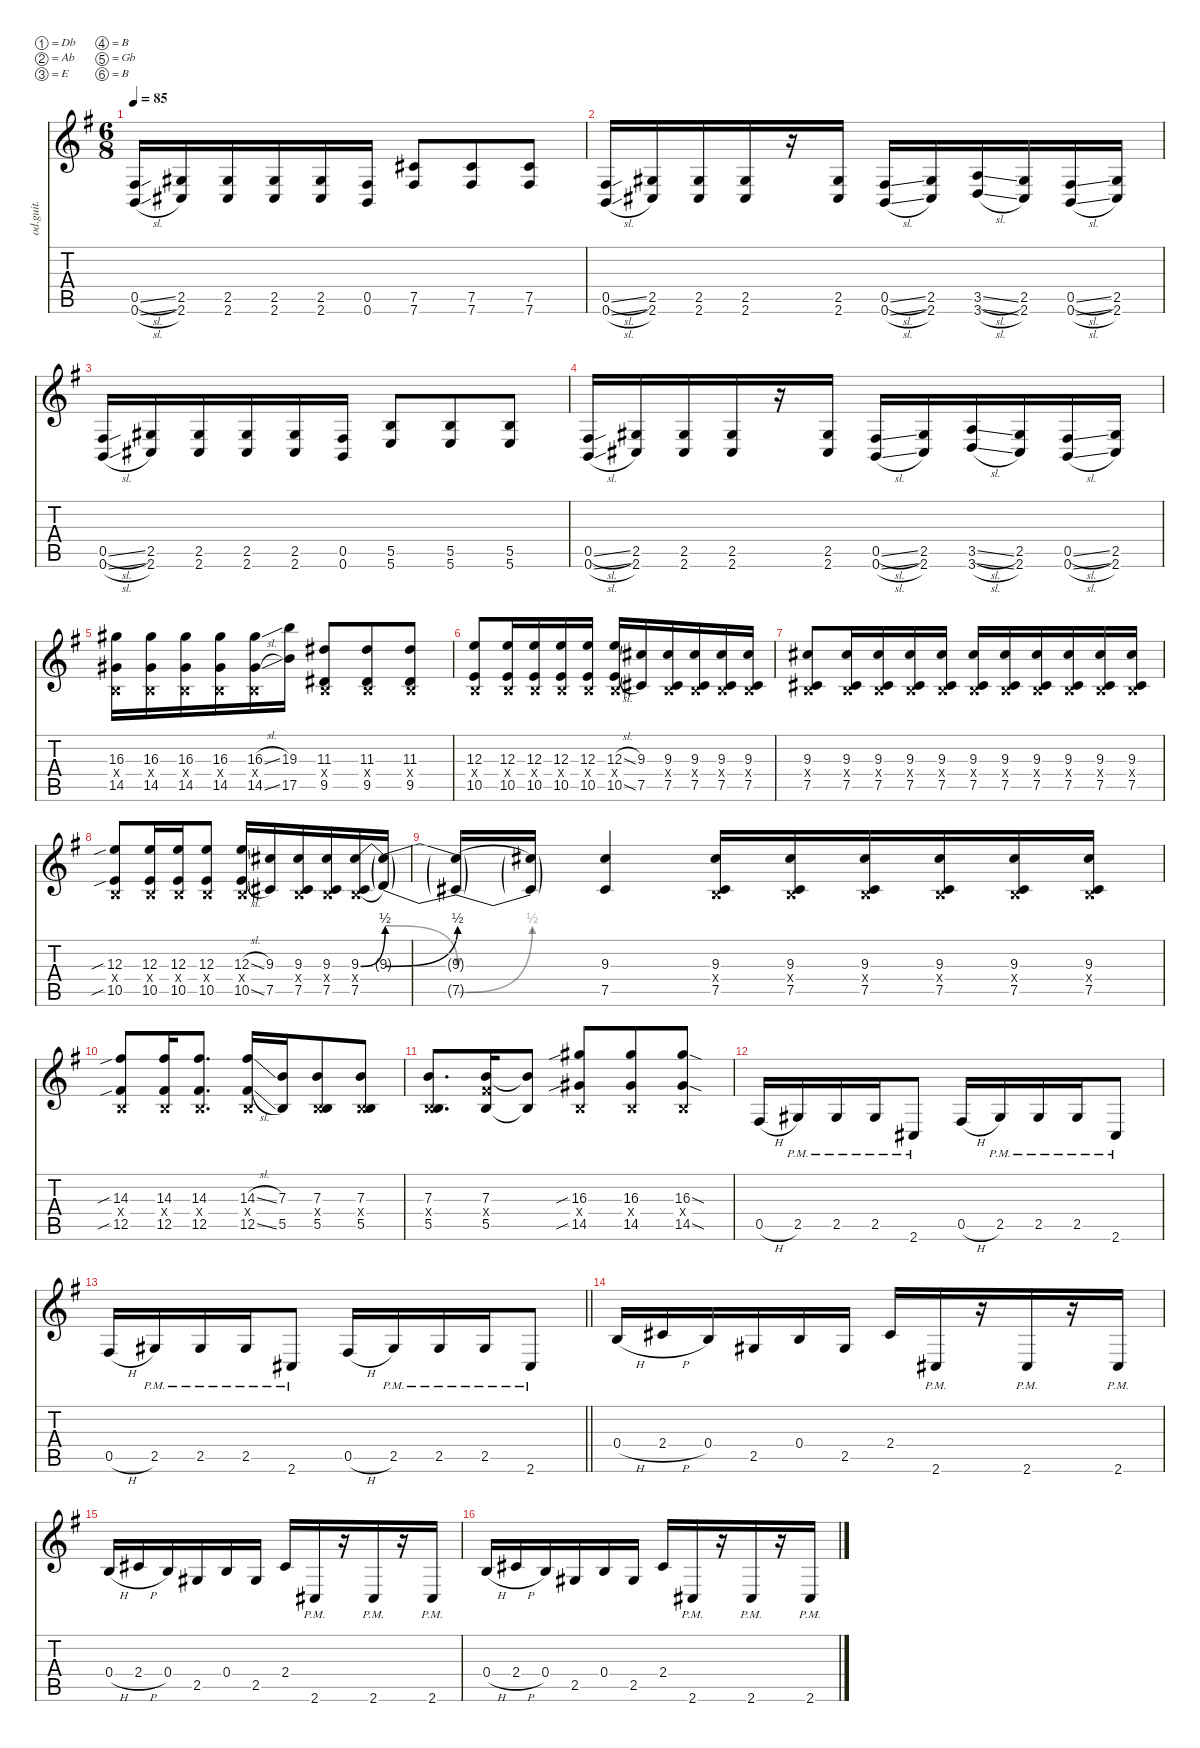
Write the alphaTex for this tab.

\defaultSystemsLayout 4
\hideDynamics
\bracketExtendMode nobrackets
\otherSystemsTrackNameOrientation horizontal
\track ("Guitar 2" "od.guit.") {instrument overdrivenguitar}
\staff {score tabs}
\tuning (Db4 Ab3 E3 B2 Gb2 B1)
\ts (6 8)
\tempo 85
\clef g2
\ks eminor
(0.5{sl acc #} 0.6{sl acc forcenatural}).16{dy f} (2.5{acc #} 2.6{acc #}).16 (2.5{acc #} 2.6{acc #}).16 (2.5{acc #} 2.6{acc #}).16 (2.5{acc #} 2.6{acc #}).16 (0.5{acc #} 0.6{acc forcenatural}).16 (7.5{acc #} 7.6{acc #}).8 (7.5{acc #} 7.6{acc #}).8 (7.5{acc #} 7.6{acc #}).8 |
(0.5{sl acc #} 0.6{sl acc forcenatural}).16 (2.5{acc #} 2.6{acc #}).16 (2.5{acc #} 2.6{acc #}).16 (2.5{acc #} 2.6{acc #}).16 r.16 (2.5{acc #} 2.6{acc #}).16 (0.5{sl acc #} 0.6{sl acc forcenatural}).16 (2.5{acc #} 2.6{acc #}).16 (3.5{sl acc forcenatural} 3.6{sl acc forcenatural}).16 (2.5{acc #} 2.6{acc #}).16 (0.5{sl acc #} 0.6{sl acc forcenatural}).16 (2.5{acc #} 2.6{acc #}).16 |
(0.5{sl acc #} 0.6{sl acc forcenatural}).16 (2.5{acc #} 2.6{acc #}).16 (2.5{acc #} 2.6{acc #}).16 (2.5{acc #} 2.6{acc #}).16 (2.5{acc #} 2.6{acc #}).16 (0.5{acc #} 0.6{acc forcenatural}).16 (5.5{acc forcenatural} 5.6{acc forcenatural}).8 (5.5{acc forcenatural} 5.6{acc forcenatural}).8 (5.5{acc forcenatural} 5.6{acc forcenatural}).8 |
(0.5{sl acc #} 0.6{sl acc forcenatural}).16 (2.5{acc #} 2.6{acc #}).16 (2.5{acc #} 2.6{acc #}).16 (2.5{acc #} 2.6{acc #}).16 r.16 (2.5{acc #} 2.6{acc #}).16 (0.5{sl acc #} 0.6{sl acc forcenatural}).16 (2.5{acc #} 2.6{acc #}).16 (3.5{sl acc forcenatural} 3.6{sl acc forcenatural}).16 (2.5{acc #} 2.6{acc #}).16 (0.5{sl acc #} 0.6{sl acc forcenatural}).16 (2.5{acc #} 2.6{acc #}).16 |
(16.3{acc #} 0.4{x acc forcenatural} 14.5{acc #}).16 (16.3{acc #} 0.4{x acc forcenatural} 14.5{acc #}).16 (16.3{acc #} 0.4{x acc forcenatural} 14.5{acc #}).16 (16.3{acc #} 0.4{x acc forcenatural} 14.5{acc #}).16 (16.3{sl acc #} 0.4{x acc forcenatural} 14.5{sl acc #}).16 (19.3{acc forcenatural} 17.5{acc forcenatural}).16 (11.3{acc #} 0.4{x acc forcenatural} 9.5{acc #}).8 (11.3{acc #} 0.4{x acc forcenatural} 9.5{acc #}).8 (11.3{acc #} 0.4{x acc forcenatural} 9.5{acc #}).8 |
(12.3{acc forcenatural} 0.4{x acc forcenatural} 10.5{acc forcenatural}).8 (12.3{acc forcenatural} 0.4{x acc forcenatural} 10.5{acc forcenatural}).16 (12.3{acc forcenatural} 0.4{x acc forcenatural} 10.5{acc forcenatural}).16 (12.3{acc forcenatural} 0.4{x acc forcenatural} 10.5{acc forcenatural}).16 (12.3{acc forcenatural} 0.4{x acc forcenatural} 10.5{acc forcenatural}).16 (12.3{sl acc forcenatural} 0.4{x acc forcenatural} 10.5{sl acc forcenatural}).16 (9.3{acc #} 7.5{acc #}).16 (9.3{acc #} 0.4{x acc forcenatural} 7.5{acc #}).16 (9.3{acc #} 0.4{x acc forcenatural} 7.5{acc #}).16 (9.3{acc #} 0.4{x acc forcenatural} 7.5{acc #}).16 (9.3{acc #} 0.4{x acc forcenatural} 7.5{acc #}).16 |
(9.3{acc #} 0.4{x acc forcenatural} 7.5{acc #}).8 (9.3{acc #} 0.4{x acc forcenatural} 7.5{acc #}).16 (9.3{acc #} 0.4{x acc forcenatural} 7.5{acc #}).16 (9.3{acc #} 0.4{x acc forcenatural} 7.5{acc #}).16 (9.3{acc #} 0.4{x acc forcenatural} 7.5{acc #}).16 (9.3{acc #} 0.4{x acc forcenatural} 7.5{acc #}).16 (9.3{acc #} 0.4{x acc forcenatural} 7.5{acc #}).16 (9.3{acc #} 0.4{x acc forcenatural} 7.5{acc #}).16 (9.3{acc #} 0.4{x acc forcenatural} 7.5{acc #}).16 (9.3{acc #} 0.4{x acc forcenatural} 7.5{acc #}).16 (9.3{acc #} 0.4{x acc forcenatural} 7.5{acc #}).16 |
(12.3{sib acc forcenatural} 0.4{x acc forcenatural} 10.5{sib acc forcenatural}).8 (12.3{acc forcenatural} 0.4{x acc forcenatural} 10.5{acc forcenatural}).16 (12.3{acc forcenatural} 0.4{x acc forcenatural} 10.5{acc forcenatural}).16 (12.3{acc forcenatural} 0.4{x acc forcenatural} 10.5{acc forcenatural}).8 (12.3{sl acc forcenatural} 0.4{x acc forcenatural} 10.5{sl acc forcenatural}).16 (9.3{acc #} 7.5{acc #}).16 (9.3{acc #} 0.4{x acc forcenatural} 7.5{acc #}).16 (9.3{acc #} 0.4{x acc forcenatural} 7.5{acc #}).16 (9.3{be (bend 0 0 60 2) acc #} 0.4{x acc forcenatural} 7.5{be (hold 0 0 60 0) acc #}).16 (9.3{be (bend 0 0 60 2) t acc #} 7.5{be (release 0 2 60 0) t}).16 |
(9.3{be (hold 0 0 60 0) t acc #} 7.5{be (bend 0 0 60 2) t acc #}).16 (9.3{be (hold 0 0 60 0) t acc #} 7.5{be (hold 0 0 60 0) t acc #}).16 (9.3{acc #} 7.5{acc #}).4 (9.3{acc #} 0.4{x acc forcenatural} 7.5{acc #}).16 (9.3{acc #} 0.4{x acc forcenatural} 7.5{acc #}).16 (9.3{acc #} 0.4{x acc forcenatural} 7.5{acc #}).16 (9.3{acc #} 0.4{x acc forcenatural} 7.5{acc #}).16 (9.3{acc #} 0.4{x acc forcenatural} 7.5{acc #}).16 (9.3{acc #} 0.4{x acc forcenatural} 7.5{acc #}).16 |
(14.3{sib acc #} 0.4{x acc forcenatural} 12.5{sib acc #}).8 (14.3{acc #} 0.4{x acc forcenatural} 12.5{acc #}).16 (14.3{acc #} 0.4{x acc forcenatural} 12.5{acc #}).8{d} (14.3{sl acc #} 0.4{x acc forcenatural} 12.5{sl acc #}).16 (7.3{acc forcenatural} 5.5{acc forcenatural}).16 (7.3{acc forcenatural} 0.4{x acc forcenatural} 5.5{acc forcenatural}).8 (7.3{acc forcenatural} 0.4{x acc forcenatural} 5.5{acc forcenatural}).8 |
(7.3{acc forcenatural} 0.4{x acc forcenatural} 5.5{acc forcenatural}).8{d} (7.3{acc forcenatural} 7.4{x acc #} 5.5{acc forcenatural}).16 (7.3{t acc forcenatural} 5.5{t acc forcenatural}).8 (16.3{sib acc #} 0.4{x acc forcenatural} 14.5{sib acc #}).8 (16.3{acc #} 0.4{x acc forcenatural} 14.5{acc #}).8 (16.3{sod acc #} 0.4{x acc forcenatural} 14.5{sod acc #}).8 |
0.5{h acc #}.16 2.5{pm acc #}.16 2.5{pm acc #}.16 2.5{pm acc #}.16 2.6{pm acc #}.8 0.5{h acc #}.16 2.5{pm acc #}.16 2.5{pm acc #}.16 2.5{pm acc #}.16 2.6{pm acc #}.8 |
\barLineRight lightlight
0.5{h acc #}.16 2.5{pm acc #}.16 2.5{pm acc #}.16 2.5{pm acc #}.16 2.6{pm acc #}.8 0.5{h acc #}.16 2.5{pm acc #}.16 2.5{pm acc #}.16 2.5{pm acc #}.16 2.6{pm acc #}.8 |
0.4{h acc forcenatural}.16 2.4{h acc #}.16 0.4{acc forcenatural}.16 2.5{acc #}.16 0.4{acc forcenatural}.16 2.5{acc #}.16 2.4{acc #}.16 2.6{pm acc #}.16 r.16 2.6{pm acc #}.16 r.16 2.6{pm acc #}.16 |
0.4{h acc forcenatural}.16 2.4{h acc #}.16 0.4{acc forcenatural}.16 2.5{acc #}.16 0.4{acc forcenatural}.16 2.5{acc #}.16 2.4{acc #}.16 2.6{pm acc #}.16 r.16 2.6{pm acc #}.16 r.16 2.6{pm acc #}.16 |
0.4{h acc forcenatural}.16 2.4{h acc #}.16 0.4{acc forcenatural}.16 2.5{acc #}.16 0.4{acc forcenatural}.16 2.5{acc #}.16 2.4{acc #}.16 2.6{pm acc #}.16 r.16 2.6{pm acc #}.16 r.16 2.6{pm acc #}.16
